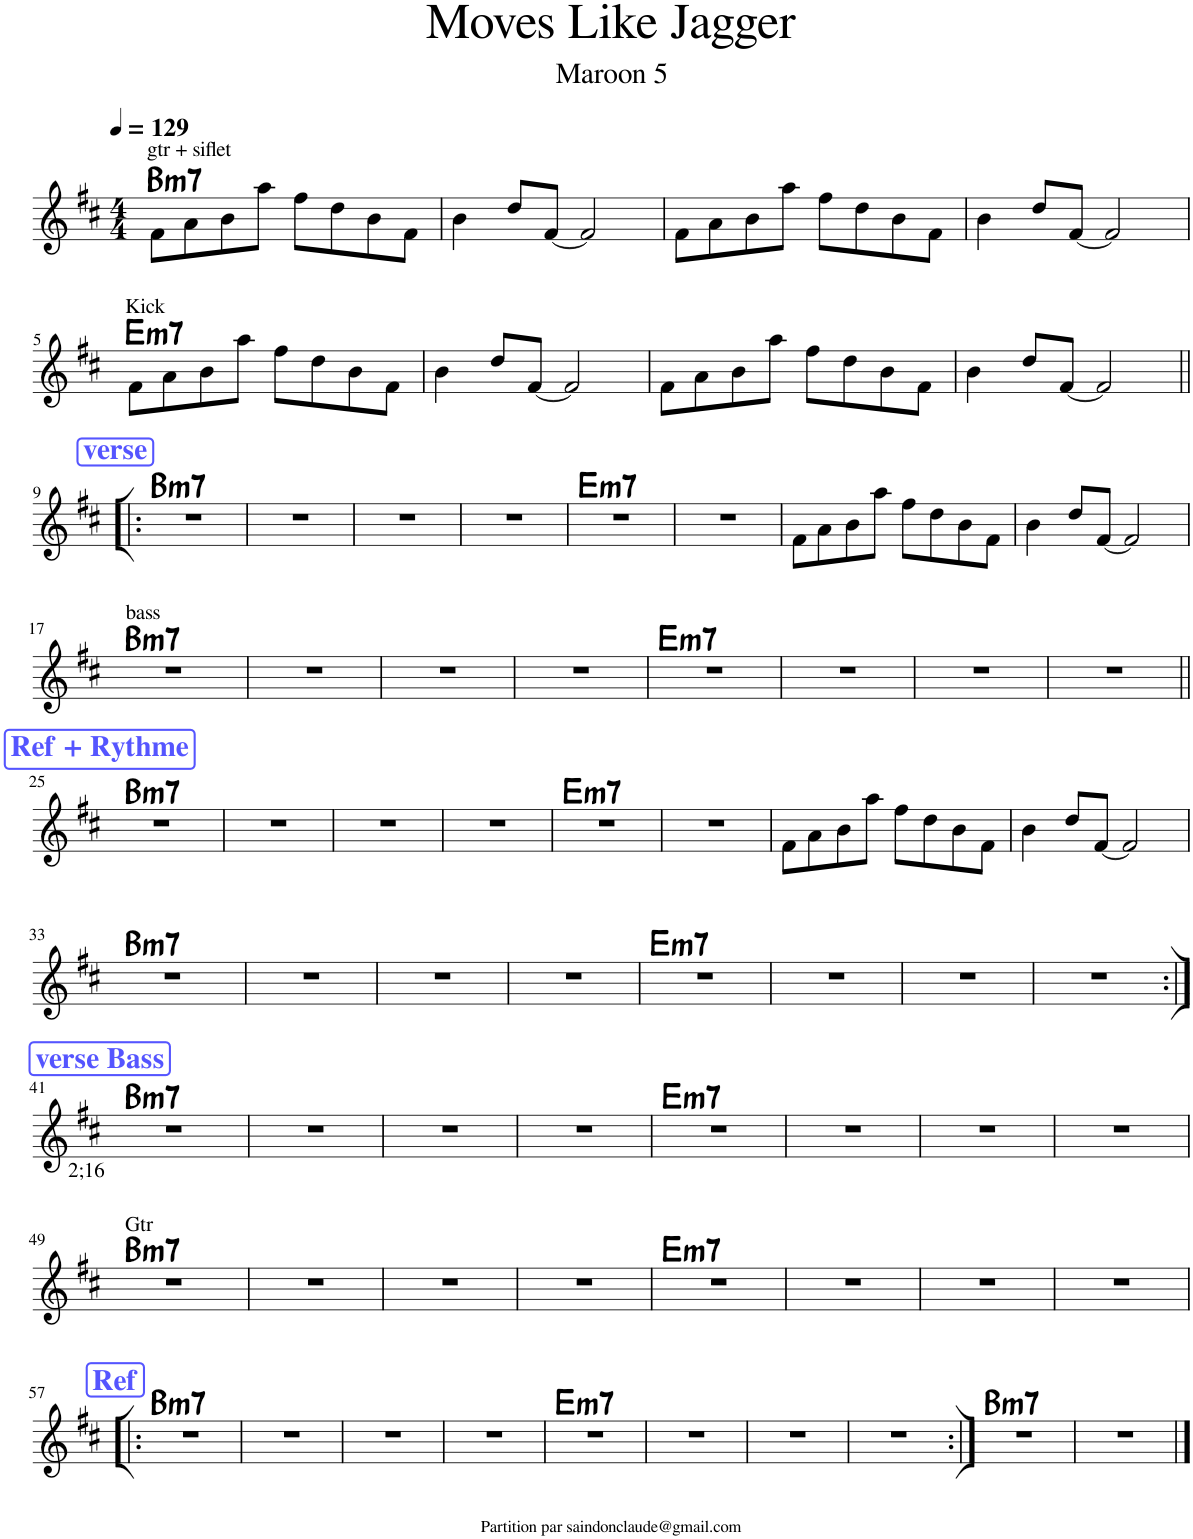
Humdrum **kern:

**kern	**harte
*part1	*part1
*staff1	*
*I"Flûte	*
*I'Fl.	*
*clefG2	*
*k[f#c#]	*
*M4/4	*
*MM129	*
=1	=1
!LO:TX:a:t=gtr + siflet	!LO:H:kt=m7
8f#\L	B:min7
8a\	.
8b\	.
8aa\J	.
8ff#\L	.
8dd\	.
8b\	.
8f#\J	.
=2	=2
4b\	.
8dd/L	.
[8f#/J	.
2f#/]	.
=3	=3
8f#\L	.
8a\	.
8b\	.
8aa\J	.
8ff#\L	.
8dd\	.
8b\	.
8f#\J	.
=4	=4
4b\	.
8dd/L	.
[8f#/J	.
2f#/]	.
!!LO:LB:g=z
=5	=5
!LO:TX:a:t=Kick	!LO:H:kt=m7
8f#\L	E:min7
8a\	.
8b\	.
8aa\J	.
8ff#\L	.
8dd\	.
8b\	.
8f#\J	.
=6	=6
4b\	.
8dd/L	.
[8f#/J	.
2f#/]	.
=7	=7
8f#\L	.
8a\	.
8b\	.
8aa\J	.
8ff#\L	.
8dd\	.
8b\	.
8f#\J	.
=8	=8
4b\	.
8dd/L	.
[8f#/J	.
2f#/]	.
!!LO:LB:g=z
!!LO:REH:place=s1:a:B:cj:color=#5555FF:fs=14:t=verse
=9!|:	=9!|:
!	!LO:H:kt=m7
1r	B:min7
=10	=10
1r	.
=11	=11
1r	.
=12	=12
1r	.
=13	=13
!	!LO:H:kt=m7
1r	E:min7
=14	=14
1r	.
=15	=15
8f#\L	.
8a\	.
8b\	.
8aa\J	.
8ff#\L	.
8dd\	.
8b\	.
8f#\J	.
=16	=16
4b\	.
8dd/L	.
[8f#/J	.
2f#/]	.
!!LO:LB:g=z
=17	=17
!LO:TX:a:t=bass	!LO:H:kt=m7
1r	B:min7
=18	=18
1r	.
=19	=19
1r	.
=20	=20
1r	.
=21	=21
!	!LO:H:kt=m7
1r	E:min7
=22	=22
1r	.
=23	=23
1r	.
=24	=24
1r	.
!!LO:LB:g=z
!!LO:REH:place=s1:a:B:cj:color=#5555FF:fs=14:t=Ref + Rythme
=25||	=25||
!	!LO:H:kt=m7
1r	B:min7
=26	=26
1r	.
=27	=27
1r	.
=28	=28
1r	.
=29	=29
!	!LO:H:kt=m7
1r	E:min7
=30	=30
1r	.
=31	=31
8f#\L	.
8a\	.
8b\	.
8aa\J	.
8ff#\L	.
8dd\	.
8b\	.
8f#\J	.
=32	=32
4b\	.
8dd/L	.
[8f#/J	.
2f#/]	.
!!LO:LB:g=z
=33	=33
!	!LO:H:kt=m7
1r	B:min7
=34	=34
1r	.
=35	=35
1r	.
=36	=36
1r	.
=37	=37
!	!LO:H:kt=m7
1r	E:min7
=38	=38
1r	.
=39	=39
1r	.
=40	=40
1r	.
!!LO:LB:g=z
!!LO:REH:place=s1:a:B:cj:color=#5555FF:fs=14:t=verse Bass
=41:|!	=41:|!
!LO:TX:b:t=2;16	!LO:H:kt=m7
1r	B:min7
=42	=42
1r	.
=43	=43
1r	.
=44	=44
1r	.
=45	=45
!	!LO:H:kt=m7
1r	E:min7
=46	=46
1r	.
=47	=47
1r	.
=48	=48
1r	.
!!LO:LB:g=z
=49	=49
!LO:TX:a:t=Gtr	!LO:H:kt=m7
1r	B:min7
=50	=50
1r	.
=51	=51
1r	.
=52	=52
1r	.
=53	=53
!	!LO:H:kt=m7
1r	E:min7
=54	=54
1r	.
=55	=55
1r	.
=56	=56
1r	.
!!LO:LB:g=z
!!LO:REH:place=s1:a:B:cj:color=#5555FF:fs=14:t=Ref
=57!|:	=57!|:
!	!LO:H:kt=m7
1r	B:min7
=58	=58
1r	.
=59	=59
1r	.
=60	=60
1r	.
=61	=61
!	!LO:H:kt=m7
1r	E:min7
=62	=62
1r	.
=63	=63
1r	.
=64	=64
1r	.
=65:|!	=65:|!
!	!LO:H:kt=m7
1r	B:min7
=66	=66
1r	.
==	==
*-	*-
